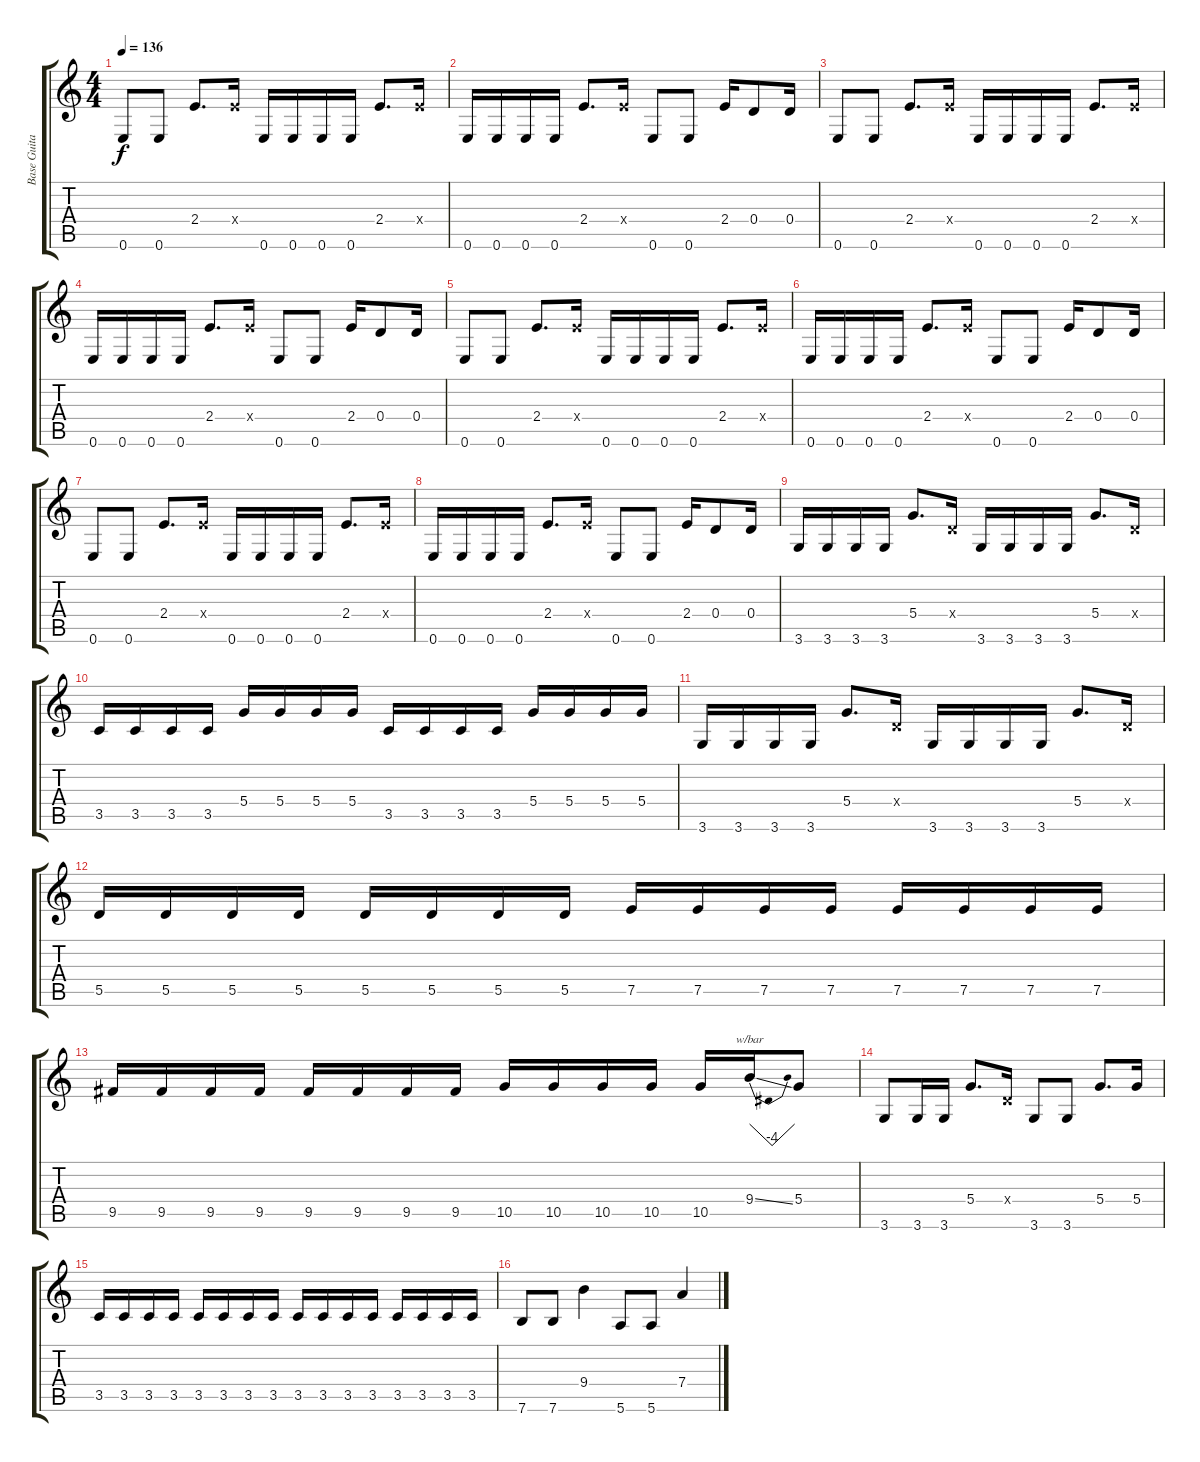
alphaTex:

\track ("Base Guitar" "Base Guita") {instrument overdrivenguitar}
\staff {score tabs}
\tuning (E4 B3 G3 D3 A2 E2) {hide}
\ts (4 4)
\tempo 136
\clef g2
\ks c
0.6.8{dy f} 0.6.8 2.4.8{d} 2.4{x}.16 0.6.16 0.6.16 0.6.16 0.6.16 2.4.8{d} 2.4{x}.16 |
0.6.16 0.6.16 0.6.16 0.6.16 2.4.8{d} 2.4{x}.16 0.6.8 0.6.8 2.4.16 0.4.8 0.4.16 |
0.6.8 0.6.8 2.4.8{d} 2.4{x}.16 0.6.16 0.6.16 0.6.16 0.6.16 2.4.8{d} 2.4{x}.16 |
0.6.16 0.6.16 0.6.16 0.6.16 2.4.8{d} 2.4{x}.16 0.6.8 0.6.8 2.4.16 0.4.8 0.4.16 |
0.6.8 0.6.8 2.4.8{d} 2.4{x}.16 0.6.16 0.6.16 0.6.16 0.6.16 2.4.8{d} 2.4{x}.16 |
0.6.16 0.6.16 0.6.16 0.6.16 2.4.8{d} 2.4{x}.16 0.6.8 0.6.8 2.4.16 0.4.8 0.4.16 |
0.6.8 0.6.8 2.4.8{d} 2.4{x}.16 0.6.16 0.6.16 0.6.16 0.6.16 2.4.8{d} 2.4{x}.16 |
0.6.16 0.6.16 0.6.16 0.6.16 2.4.8{d} 2.4{x}.16 0.6.8 0.6.8 2.4.16 0.4.8 0.4.16 |
3.6.16 3.6.16 3.6.16 3.6.16 5.4.8{d} 0.4{x}.16 3.6.16 3.6.16 3.6.16 3.6.16 5.4.8{d} 0.4{x}.16 |
3.5.16 3.5.16 3.5.16 3.5.16 5.4.16 5.4.16 5.4.16 5.4.16 3.5.16 3.5.16 3.5.16 3.5.16 5.4.16 5.4.16 5.4.16 5.4.16 |
3.6.16 3.6.16 3.6.16 3.6.16 5.4.8{d} 0.4{x}.16 3.6.16 3.6.16 3.6.16 3.6.16 5.4.8{d} 0.4{x}.16 |
5.5.16 5.5.16 5.5.16 5.5.16 5.5.16 5.5.16 5.5.16 5.5.16 7.5.16 7.5.16 7.5.16 7.5.16 7.5.16 7.5.16 7.5.16 7.5.16 |
9.5.16 9.5.16 9.5.16 9.5.16 9.5.16 9.5.16 9.5.16 9.5.16 10.5.16 10.5.16 10.5.16 10.5.16 10.5.16 9.4{ss}.16{tbe (dip default 0 0 30 -16 60 0)} 5.4.8 |
3.6.8 3.6.16 3.6.16 5.4.8{d} 0.4{x}.16 3.6.8 3.6.8 5.4.8{d} 5.4.16 |
3.5.16 3.5.16 3.5.16 3.5.16 3.5.16 3.5.16 3.5.16 3.5.16 3.5.16 3.5.16 3.5.16 3.5.16 3.5.16 3.5.16 3.5.16 3.5.16 |
7.6.8 7.6.8 9.4.4 5.6.8 5.6.8 7.4.4
